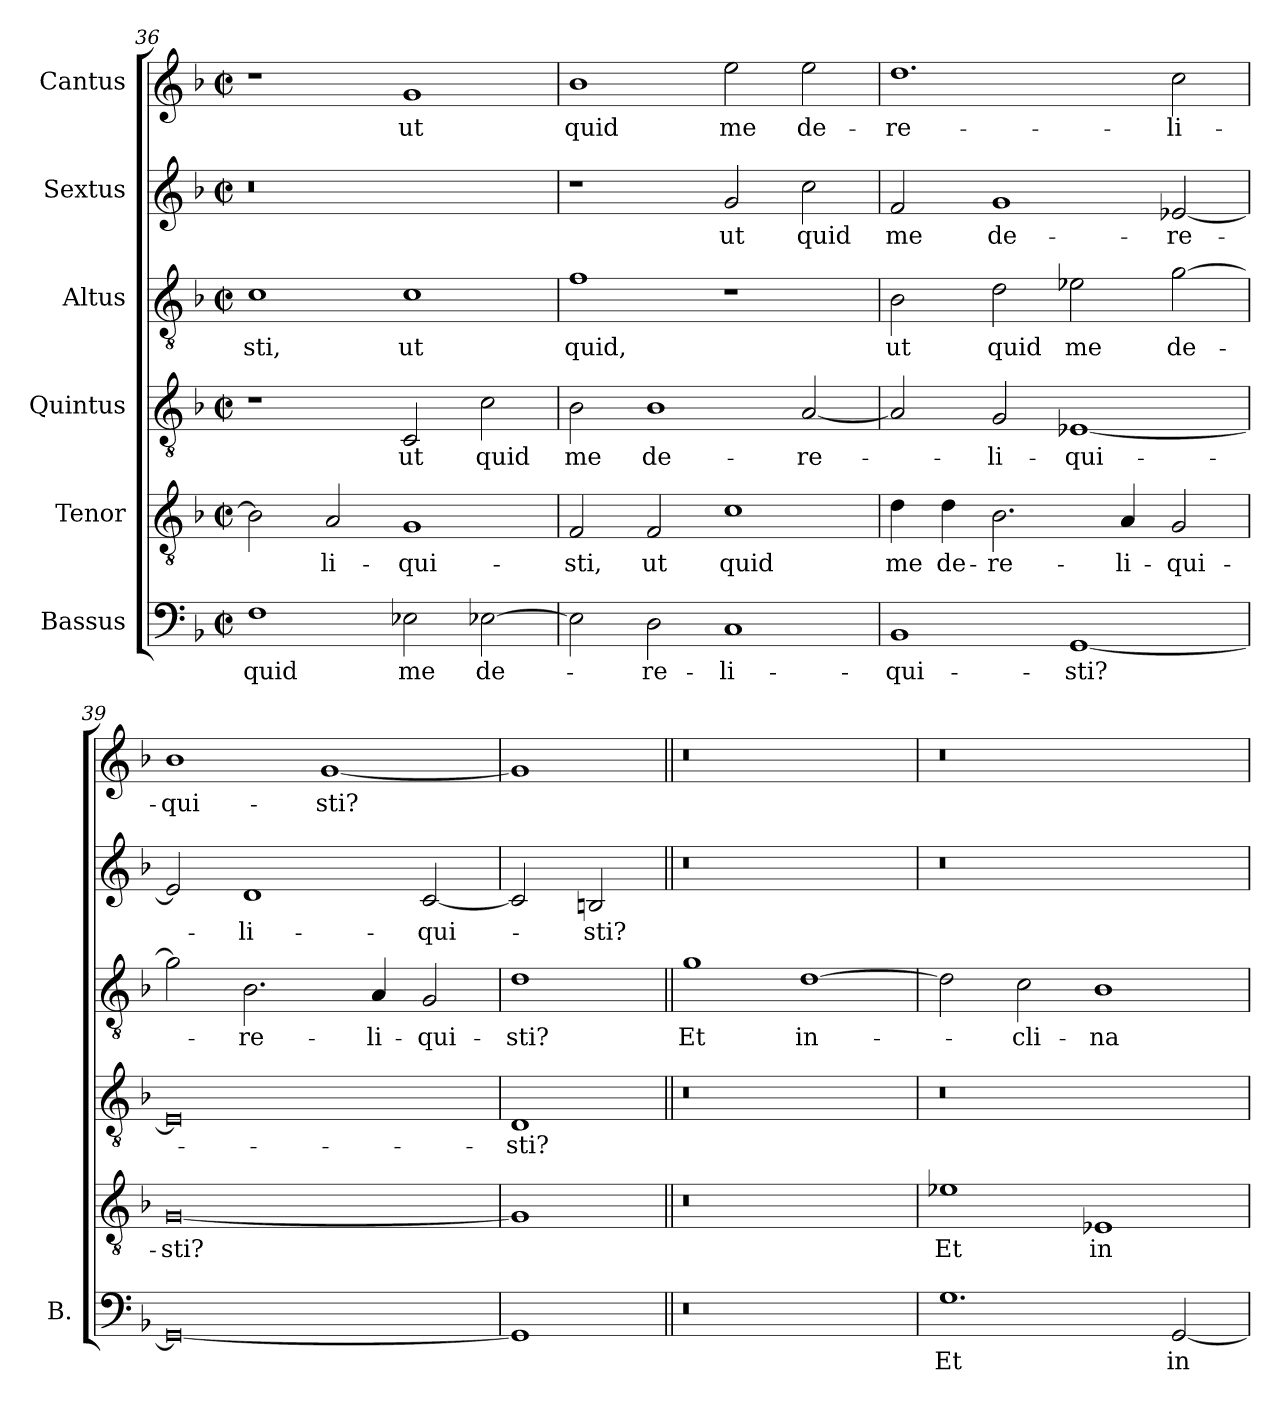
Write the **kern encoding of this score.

**kern	**text	**kern	**text	**kern	**text	**kern	**text	**kern	**text	**kern	**text
*part6	*part6	*part5	*part5	*part4	*part4	*part3	*part3	*part2	*part2	*part1	*part1
*staff6	*staff6	*staff5	*staff5	*staff4	*staff4	*staff3	*staff3	*staff2	*staff2	*staff1	*staff1
*I"Bassus	*	*I"Tenor	*	*I"Quintus	*	*I"Altus	*	*I"Sextus	*	*I"Cantus	*
*I'B.	*	*	*	*	*	*	*	*	*	*	*
*clefF4	*	*clefGv2	*	*clefGv2	*	*clefGv2	*	*clefG2	*	*clefG2	*
*k[b-]	*	*k[b-]	*	*k[b-]	*	*k[b-]	*	*k[b-]	*	*k[b-]	*
*F:	*	*F:	*	*F:	*	*F:	*	*F:	*	*F:	*
*M2/2	*	*M2/2	*	*M2/2	*	*M2/2	*	*M2/2	*	*M2/2	*
*met(c|)	*	*met(c|)	*	*met(c|)	*	*met(c|)	*	*met(c|)	*	*met(c|)	*
=36	=36	=36	=36	=36	=36	=36	=36	=36	=36	=36	=36
!	!	!	!	!	!	!	!	!LO:N:vis=0	!	!	!
1F\	quid	2B-\]	.	1r	.	1c\	-sti,	1r	.	1r	.
.	.	2A/	-li-	.	.	.	.	.	.	.	.
2E-X\	me	1G/	-qui-	2C/	ut	1c\	ut	1ryy	.	1g/	ut
[2E-X\	de-	.	.	2c\	quid	.	.	.	.	.	.
=37	=37	=37	=37	=37	=37	=37	=37	=37	=37	=37	=37
2E-\]	.	2F/	-sti,	2B-\	me	1f\	quid,	1r	.	1b-\	quid
2D\	-re-	2F/	ut	1B-\	de-	.	.	.	.	.	.
1C/	-li-	1c\	quid	.	.	1r	.	2g/	ut	2ee\	me
.	.	.	.	[2A/	-re-	.	.	2cc\	quid	2ee\	de-
=38	=38	=38	=38	=38	=38	=38	=38	=38	=38	=38	=38
1BB-/	-qui-	4d\	me	2A/]	.	2B-\	ut	2f/	me	1.dd\	-re-
.	.	4d\	de-	.	.	.	.	.	.	.	.
.	.	2.B-\	-re-	2G/	-li-	2d\	quid	1g/	de-	.	.
[1GG/	-sti?	.	.	[1E-X/	-qui-	2e-X\	me	.	.	.	.
.	.	4A/	-li-	.	.	.	.	.	.	.	.
.	.	2G/	-qui-	.	.	[2g\	de-	[2e-X/	-re-	2cc\	-li-
=39	=39	=39	=39	=39	=39	=39	=39	=39	=39	=39	=39
0GG/_	.	[0G/	-sti?	0E-/]	.	2g\]	.	2e-/]	.	1b-\	-qui-
.	.	.	.	.	.	2.B-\	-re-	1d/	-li-	.	.
.	.	.	.	.	.	.	.	.	.	[1g/	-sti?
.	.	.	.	.	.	4A/	-li-	.	.	.	.
.	.	.	.	.	.	2G/	-qui-	[2c/	-qui-	.	.
=40	=40	=40	=40	=40	=40	=40	=40	=40	=40	=40	=40
1GG/]	.	1G/]	.	1D/	-sti?	1d\	-sti?	2c/]	.	1g/]	.
.	.	.	.	.	.	.	.	2Bn/	-sti?	.	.
=41||	=41||	=41||	=41||	=41||	=41||	=41||	=41||	=41||	=41||	=41||	=41||
!LO:N:vis=0	!	!LO:N:vis=0	!	!LO:N:vis=0	!	!	!	!LO:N:vis=0	!	!LO:N:vis=0	!
1r	.	1r	.	1r	.	1g\	Et	1r	.	1r	.
1ryy	.	1ryy	.	1ryy	.	[1d\	in-	1ryy	.	1ryy	.
=42	=42	=42	=42	=42	=42	=42	=42	=42	=42	=42	=42
!	!	!	!	!LO:N:vis=0	!	!	!	!LO:N:vis=0	!	!LO:N:vis=0	!
1.G\	Et	1e-X\	Et	1r	.	2d\]	.	1r	.	1r	.
.	.	.	.	.	.	2c\	-cli-	.	.	.	.
.	.	1E-X/	in-	1ryy	.	1B-\	-na-	1ryy	.	1ryy	.
[2GG/	in-	.	.	.	.	.	.	.	.	.	.
=	=	=	=	=	=	=	=	=	=	=	=
*-	*-	*-	*-	*-	*-	*-	*-	*-	*-	*-	*-
